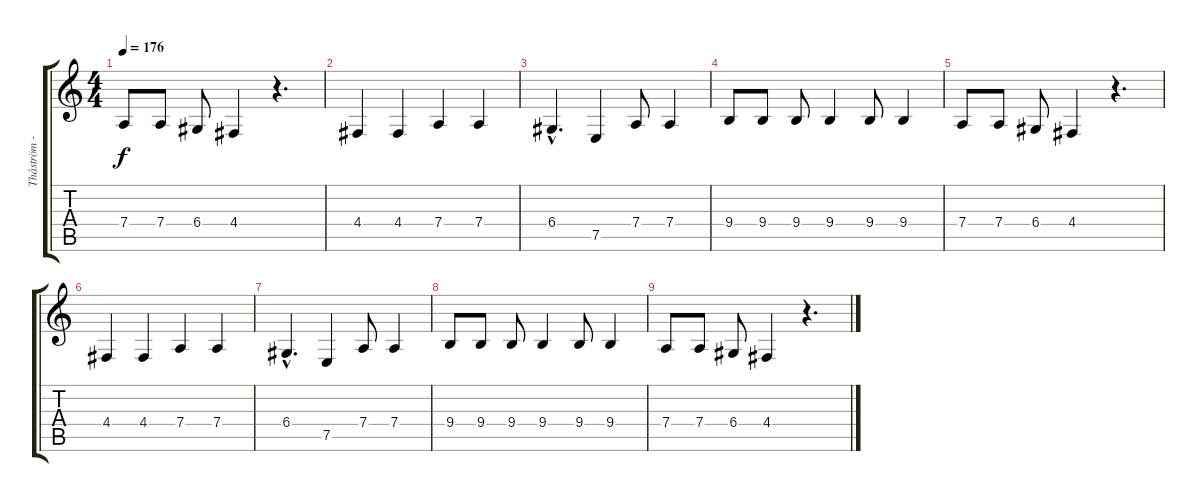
\track ("Thåström - Sång" "Thåström -") {instrument lead6voice}
\staff {score tabs}
\tuning (E4 B3 G3 D3 A2 E2) {hide}
\ts (4 4)
\tempo 176
\clef g2
\ks c
7.4.8{dy f} 7.4.8 6.4.8 4.4.4 r.4{d} |
4.4.4 4.4.4 7.4.4 7.4.4 |
6.4{hac}.4{d} 7.5.4 7.4.8 7.4.4 |
9.4.8 9.4.8 9.4.8 9.4.4 9.4.8 9.4.4 |
7.4.8 7.4.8 6.4.8 4.4.4 r.4{d} |
4.4.4 4.4.4 7.4.4 7.4.4 |
6.4{hac}.4{d} 7.5.4 7.4.8 7.4.4 |
9.4.8 9.4.8 9.4.8 9.4.4 9.4.8 9.4.4 |
7.4.8 7.4.8 6.4.8 4.4.4 r.4{d}
